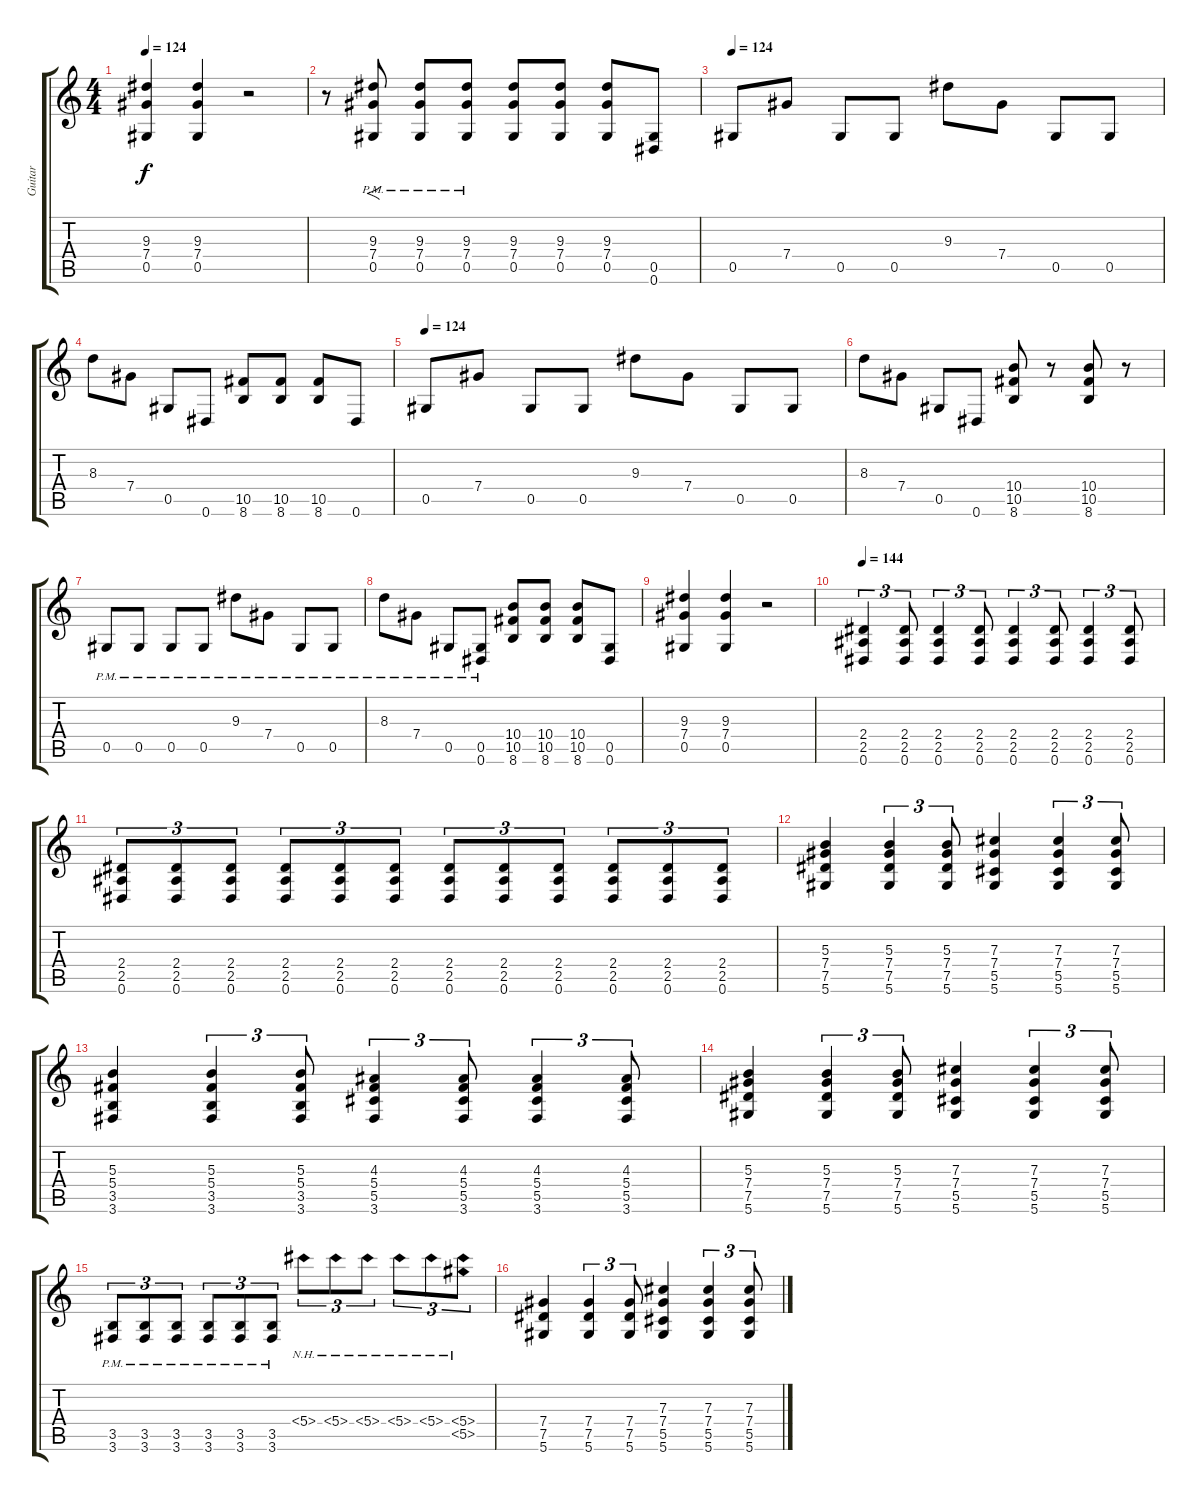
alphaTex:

\track ("Guitar" "Guitar") {instrument distortionguitar}
\staff {score tabs}
\tuning (Eb4 Bb3 Gb3 Db3 Ab2 Eb2) {hide}
\ts (4 4)
\tempo 124
\clef g2
\ks c
(9.3 7.4 0.5).4{dy f} (9.3 7.4 0.5).4 r.2 |
r.8 (9.3{pm} 7.4{pm} 0.5{pm}).8{f} (9.3{pm} 7.4{pm} 0.5{pm}).8 (9.3{pm} 7.4{pm} 0.5{pm}).8 (9.3 7.4 0.5).8 (9.3 7.4 0.5).8 (9.3 7.4 0.5).8 (0.5 0.6).8 |
\tempo 124
0.5.8 7.4.8 0.5.8 0.5.8 9.3.8 7.4.8 0.5.8 0.5.8 |
8.3.8 7.4.8 0.5.8 0.6.8 (10.5 8.6).8 (10.5 8.6).8 (10.5 8.6).8 0.6.8 |
\tempo 124
0.5.8 7.4.8 0.5.8 0.5.8 9.3.8 7.4.8 0.5.8 0.5.8 |
8.3.8 7.4.8 0.5.8 0.6.8 (10.4 10.5 8.6).8 r.8 (10.4 10.5 8.6).8 r.8 |
0.5{pm}.8 0.5{pm}.8 0.5{pm}.8 0.5{pm}.8 9.3{pm}.8 7.4{pm}.8 0.5{pm}.8 0.5{pm}.8 |
8.3{pm}.8 7.4{pm}.8 0.5{pm}.8 (0.5{pm} 0.6{pm}).8 (10.4 10.5 8.6).8 (10.4 10.5 8.6).8 (10.4 10.5 8.6).8 (0.5 0.6).8 |
(9.3 7.4 0.5).4 (9.3 7.4 0.5).4 r.2 |
\tempo 144
(2.4 2.5 0.6).4{tu (3 2)} (2.4 2.5 0.6).8{tu (3 2)} (2.4 2.5 0.6).4{tu (3 2)} (2.4 2.5 0.6).8{tu (3 2)} (2.4 2.5 0.6).4{tu (3 2)} (2.4 2.5 0.6).8{tu (3 2)} (2.4 2.5 0.6).4{tu (3 2)} (2.4 2.5 0.6).8{tu (3 2)} |
(2.4 2.5 0.6).8{tu (3 2)} (2.4 2.5 0.6).8{tu (3 2)} (2.4 2.5 0.6).8{tu (3 2)} (2.4 2.5 0.6).8{tu (3 2)} (2.4 2.5 0.6).8{tu (3 2)} (2.4 2.5 0.6).8{tu (3 2)} (2.4 2.5 0.6).8{tu (3 2)} (2.4 2.5 0.6).8{tu (3 2)} (2.4 2.5 0.6).8{tu (3 2)} (2.4 2.5 0.6).8{tu (3 2)} (2.4 2.5 0.6).8{tu (3 2)} (2.4 2.5 0.6).8{tu (3 2)} |
(5.3 7.4 7.5 5.6).4 (5.3 7.4 7.5 5.6).4{tu (3 2)} (5.3 7.4 7.5 5.6).8{tu (3 2)} (7.3 7.4 5.5 5.6).4 (7.3 7.4 5.5 5.6).4{tu (3 2)} (7.3 7.4 5.5 5.6).8{tu (3 2)} |
(5.3 5.4 3.5 3.6).4 (5.3 5.4 3.5 3.6).4{tu (3 2)} (5.3 5.4 3.5 3.6).8{tu (3 2)} (4.3 5.4 5.5 3.6).4{tu (3 2)} (4.3 5.4 5.5 3.6).8{tu (3 2)} (4.3 5.4 5.5 3.6).4{tu (3 2)} (4.3 5.4 5.5 3.6).8{tu (3 2)} |
(5.3 7.4 7.5 5.6).4 (5.3 7.4 7.5 5.6).4{tu (3 2)} (5.3 7.4 7.5 5.6).8{tu (3 2)} (7.3 7.4 5.5 5.6).4 (7.3 7.4 5.5 5.6).4{tu (3 2)} (7.3 7.4 5.5 5.6).8{tu (3 2)} |
(3.5{pm} 3.6{pm}).8{tu (3 2)} (3.5{pm} 3.6{pm}).8{tu (3 2)} (3.5{pm} 3.6{pm}).8{tu (3 2)} (3.5{pm} 3.6{pm}).8{tu (3 2)} (3.5{pm} 3.6{pm}).8{tu (3 2)} (3.5{pm} 3.6{pm}).8{tu (3 2)} 5.4{nh}.8{tu (3 2)} 5.4{nh}.8{tu (3 2)} 5.4{nh}.8{tu (3 2)} 5.4{nh}.8{tu (3 2)} 5.4{nh}.8{tu (3 2)} (5.4{nh} 5.5{nh}).8{tu (3 2)} |
(7.4 7.5 5.6).4 (7.4 7.5 5.6).4{tu (3 2)} (7.4 7.5 5.6).8{tu (3 2)} (7.3 7.4 5.5 5.6).4 (7.3 7.4 5.5 5.6).4{tu (3 2)} (7.3 7.4 5.5 5.6).8{tu (3 2)}
